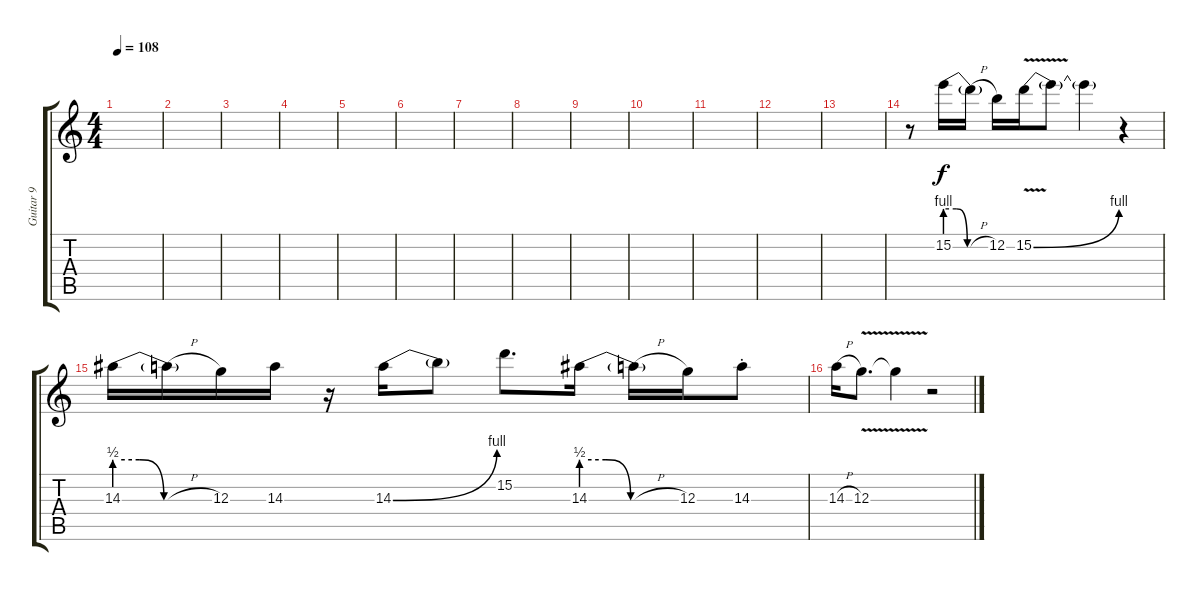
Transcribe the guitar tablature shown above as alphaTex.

\track ("Guitar 9" "Guitar 9") {instrument overdrivenguitar}
\staff {score tabs}
\tuning (E4 B3 G3 D3 A2 E2) {hide}
\ts (4 4)
\tempo 108
\clef g2
\ks c
|
|
|
|
|
|
|
|
|
|
|
|
|
r.8 15.2{be (custom 0 4 15 4 30 0 60 0)}.16 15.2{h t}.16 12.2.16 15.2{be (bend 0 0 60 4) v}.16 15.2{t}.8 15.2{t}.4 r.4 |
14.3{be (custom 0 2 15 2 30 0 60 0)}.16 14.3{h t}.16 12.3.16 14.3.16 r.16 14.3{be (bend 0 0 60 4)}.16 14.3{t}.8 15.2.8{d} 14.3{be (custom 0 2 15 2 30 0 60 0)}.16 14.3{h t}.16 12.3.16 14.3{st}.8 |
14.3{h}.16 12.3{v}.8{d} 12.3{t}.4 r.2
